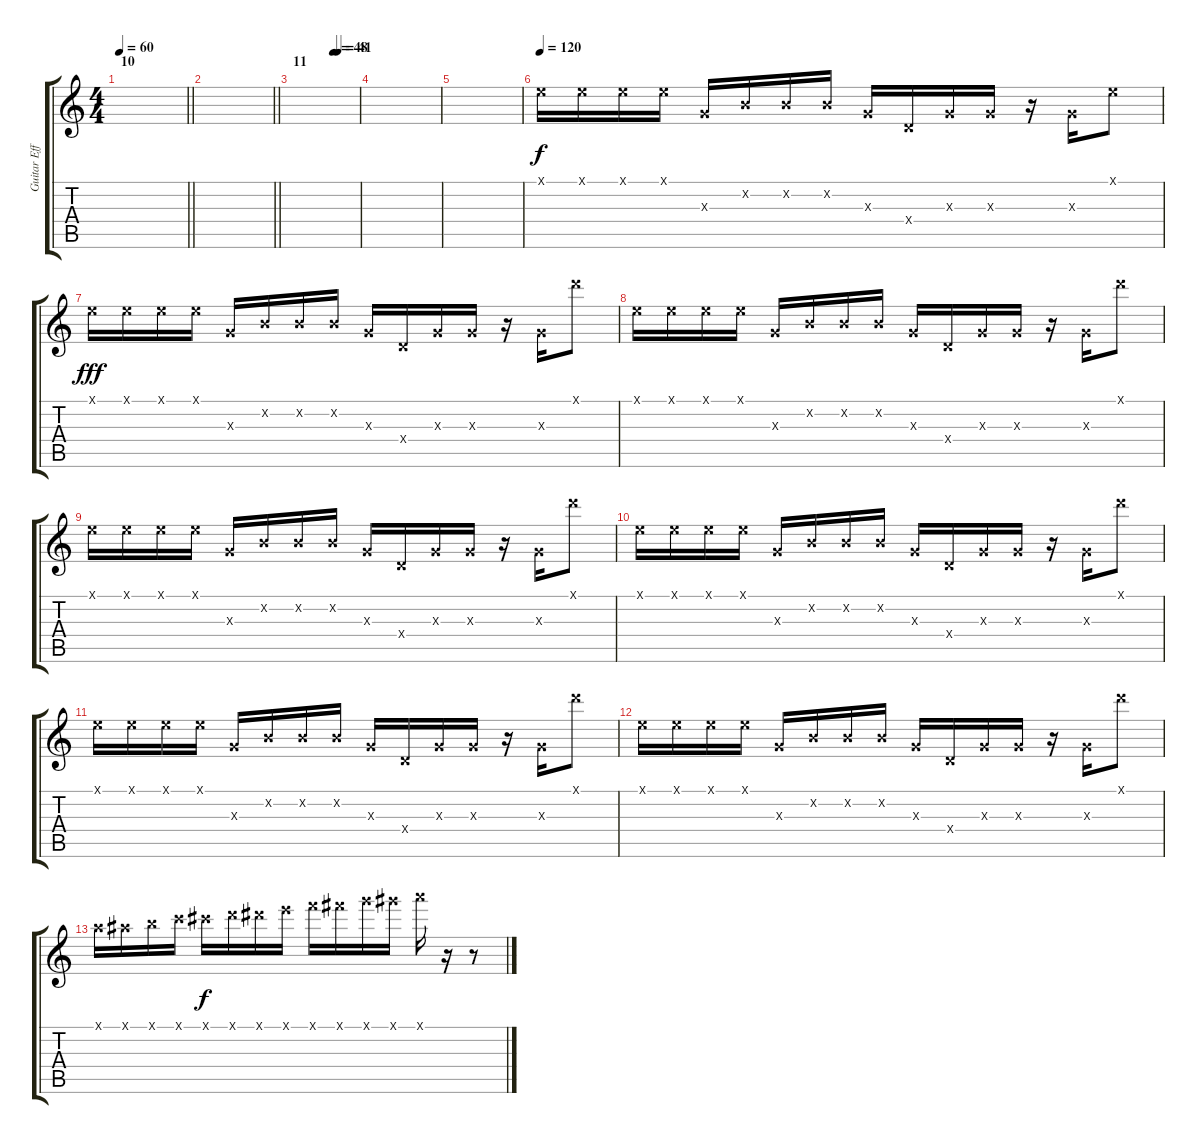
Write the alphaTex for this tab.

\track ("Guitar Effects 1" "Guitar Eff") {instrument distortionguitar}
\staff {score tabs}
\tuning (E4 B3 G3 D3 A2 E2) {hide}
\ts (4 4)
\section ("" "10")
\tempo 60
\clef g2
\barLineRight lightlight
\ks c
|
\section ("" "")
\barLineRight lightlight
|
\section ("" "11")
\tempo (48 0.625)
\tempo (41 0.6875)
|
|
|
\tempo 120
0.1{x}.16 0.1{x}.16 0.1{x}.16 0.1{x}.16 0.3{x}.16 0.2{x}.16 0.2{x}.16 0.2{x}.16 0.3{x}.16 0.4{x}.16 0.3{x}.16 0.3{x}.16 r.16 0.3{x}.16 0.1{x}.8{dy f} |
0.1{x}.16{dy fff} 0.1{x}.16 0.1{x}.16 0.1{x}.16 0.3{x}.16 0.2{x}.16 0.2{x}.16 0.2{x}.16 0.3{x}.16 0.4{x}.16 0.3{x}.16 0.3{x}.16 r.16 0.3{x}.16 10.1{x}.8 |
0.1{x}.16 0.1{x}.16 0.1{x}.16 0.1{x}.16 0.3{x}.16 0.2{x}.16 0.2{x}.16 0.2{x}.16 0.3{x}.16 0.4{x}.16 0.3{x}.16 0.3{x}.16 r.16 0.3{x}.16 10.1{x}.8 |
0.1{x}.16 0.1{x}.16 0.1{x}.16 0.1{x}.16 0.3{x}.16 0.2{x}.16 0.2{x}.16 0.2{x}.16 0.3{x}.16 0.4{x}.16 0.3{x}.16 0.3{x}.16 r.16 0.3{x}.16 10.1{x}.8 |
0.1{x}.16 0.1{x}.16 0.1{x}.16 0.1{x}.16 0.3{x}.16 0.2{x}.16 0.2{x}.16 0.2{x}.16 0.3{x}.16 0.4{x}.16 0.3{x}.16 0.3{x}.16 r.16 0.3{x}.16 10.1{x}.8 |
0.1{x}.16 0.1{x}.16 0.1{x}.16 0.1{x}.16 0.3{x}.16 0.2{x}.16 0.2{x}.16 0.2{x}.16 0.3{x}.16 0.4{x}.16 0.3{x}.16 0.3{x}.16 r.16 0.3{x}.16 10.1{x}.8 |
0.1{x}.16 0.1{x}.16 0.1{x}.16 0.1{x}.16 0.3{x}.16 0.2{x}.16 0.2{x}.16 0.2{x}.16 0.3{x}.16 0.4{x}.16 0.3{x}.16 0.3{x}.16 r.16 0.3{x}.16 10.1{x}.8 |
5.1{x}.16 6.1{x}.16 7.1{x}.16 8.1{x}.16 9.1{x}.16{dy f} 10.1{x}.16 11.1{x}.16 12.1{x}.16 13.1{x}.16 14.1{x}.16 15.1{x}.16 16.1{x}.16 17.1{x}.16 r.16 r.8
